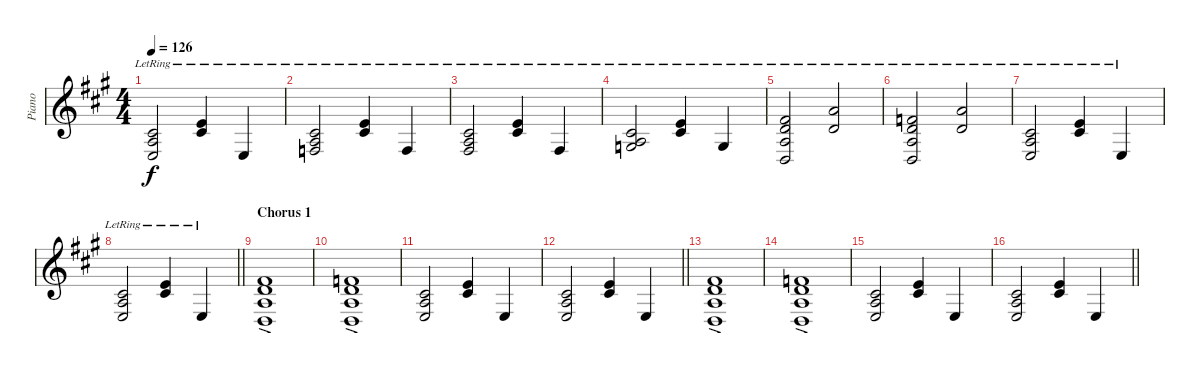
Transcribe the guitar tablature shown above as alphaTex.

\track ("Piano" "Piano") {instrument acousticgrandpiano}
\staff {score}
\tuning (E4 B3 G3 D3 A2 E2) {hide}
\ts (4 4)
\section ("" "")
\tempo 126
\clef g2
\ks a
(2.2{lr} 2.3{lr} 2.4{lr}).2{dy f} (0.1{lr} 2.2{lr}).4 2.4{lr}.4 |
(2.2{lr} 2.3{lr} 3.4{lr}).2 (0.1{lr} 2.2{lr}).4 3.4{lr}.4 |
(2.2{lr} 2.3{lr} 4.4{lr}).2 (0.1{lr} 2.2{lr}).4 4.4{lr}.4 |
(2.2{lr} 2.3{lr} 5.4{lr}).2 (0.1{lr} 2.2{lr}).4 5.4{lr}.4 |
(2.1{lr} 3.2{lr} 2.3{lr} 0.4{lr}).2 (5.1{lr} 3.2{lr}).2 |
(1.1{lr} 3.2{lr} 2.3{lr} 0.4{lr}).2 (5.1{lr} 3.2{lr}).2 |
(2.2{lr} 2.3{lr} 2.4{lr}).2 (0.1{lr} 2.2{lr}).4 2.4{lr}.4 |
\barLineRight lightlight
(2.2{lr} 2.3{lr} 2.4{lr}).2 (0.1{lr} 2.2{lr}).4 2.4{lr}.4 |
\section ("" "Chorus 1")
(2.1{ac} 3.2{ac} 2.3{ac} 0.4{ac}).1 |
(1.1{ac} 3.2{ac} 2.3{ac} 0.4{ac}).1 |
(2.2 2.3 2.4).2 (0.1 2.2).4 2.4.4 |
\barLineRight lightlight
(2.2 2.3 2.4).2 (0.1 2.2).4 2.4.4 |
(2.1{ac} 3.2{ac} 2.3{ac} 0.4{ac}).1 |
(1.1{ac} 3.2{ac} 2.3{ac} 0.4{ac}).1 |
(2.2 2.3 2.4).2 (0.1 2.2).4 2.4.4 |
\barLineRight lightlight
(2.2 2.3 2.4).2 (0.1 2.2).4 2.4.4
